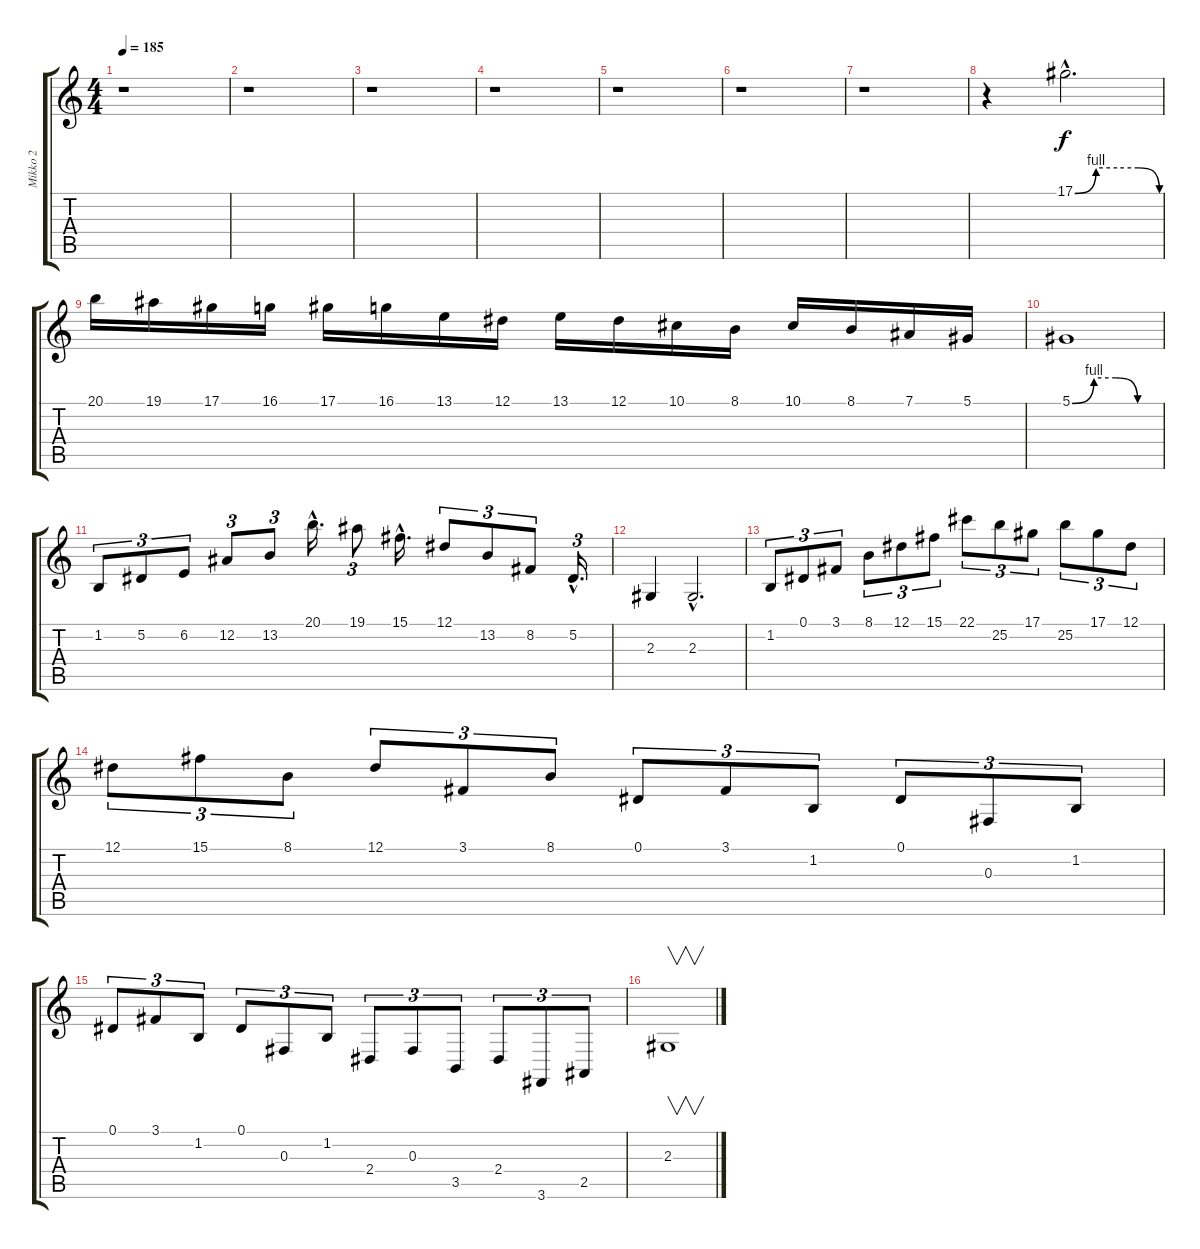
\track ("Mikko 2" "Mikko 2") {instrument lead1square}
\staff {score tabs}
\tuning (Eb4 Bb3 Gb3 Db3 Ab2 Eb2) {hide}
\ts (4 4)
\tempo 185
\clef g2
\ks c
r.1{dy f} |
r.1 |
r.1 |
r.1 |
r.1 |
r.1 |
r.1 |
r.4 17.1{be (custom 0 0 15 4 30 4 45 4 60 0) hac}.2{d volume 16} |
20.1.16 19.1.16 17.1.16 16.1.16 17.1.16 16.1.16 13.1.16 12.1.16 13.1.16 12.1.16 10.1.16 8.1.16 10.1.16 8.1.16 7.1.16 5.1.16 |
5.1{be (custom 0 0 15 4 30 4 45 0 60 0)}.1 |
1.2.8{tu (3 2)} 5.2.8{tu (3 2)} 6.2.8{tu (3 2)} 12.2.8{tu (3 2)} 13.2.8{tu (3 2)} 20.1{hac}.16{d} 19.1.8{tu (3 2)} 15.1{hac}.16{d} 12.1.8{tu (3 2)} 13.2.8{tu (3 2)} 8.2.8{tu (3 2)} 5.2{hac}.16{d tu (3 2)} |
2.3.4 2.3{hac}.2{d} |
1.2.8{tu (3 2)} 0.1.8{tu (3 2)} 3.1.8{tu (3 2)} 8.1.8{tu (3 2)} 12.1.8{tu (3 2)} 15.1.8{tu (3 2)} 22.1.8{tu (3 2)} 25.2.8{tu (3 2)} 17.1.8{tu (3 2)} 25.2.8{tu (3 2)} 17.1.8{tu (3 2)} 12.1.8{tu (3 2)} |
12.1.8{tu (3 2)} 15.1.8{tu (3 2)} 8.1.8{tu (3 2)} 12.1.8{tu (3 2)} 3.1.8{tu (3 2)} 8.1.8{tu (3 2)} 0.1.8{tu (3 2)} 3.1.8{tu (3 2)} 1.2.8{tu (3 2)} 0.1.8{tu (3 2)} 0.3.8{tu (3 2)} 1.2.8{tu (3 2)} |
0.1.8{tu (3 2)} 3.1.8{tu (3 2)} 1.2.8{tu (3 2)} 0.1.8{tu (3 2)} 0.3.8{tu (3 2)} 1.2.8{tu (3 2)} 2.4.8{tu (3 2)} 0.3.8{tu (3 2)} 3.5.8{tu (3 2)} 2.4.8{tu (3 2)} 3.6.8{tu (3 2)} 2.5.8{tu (3 2)} |
2.3.1{v}
